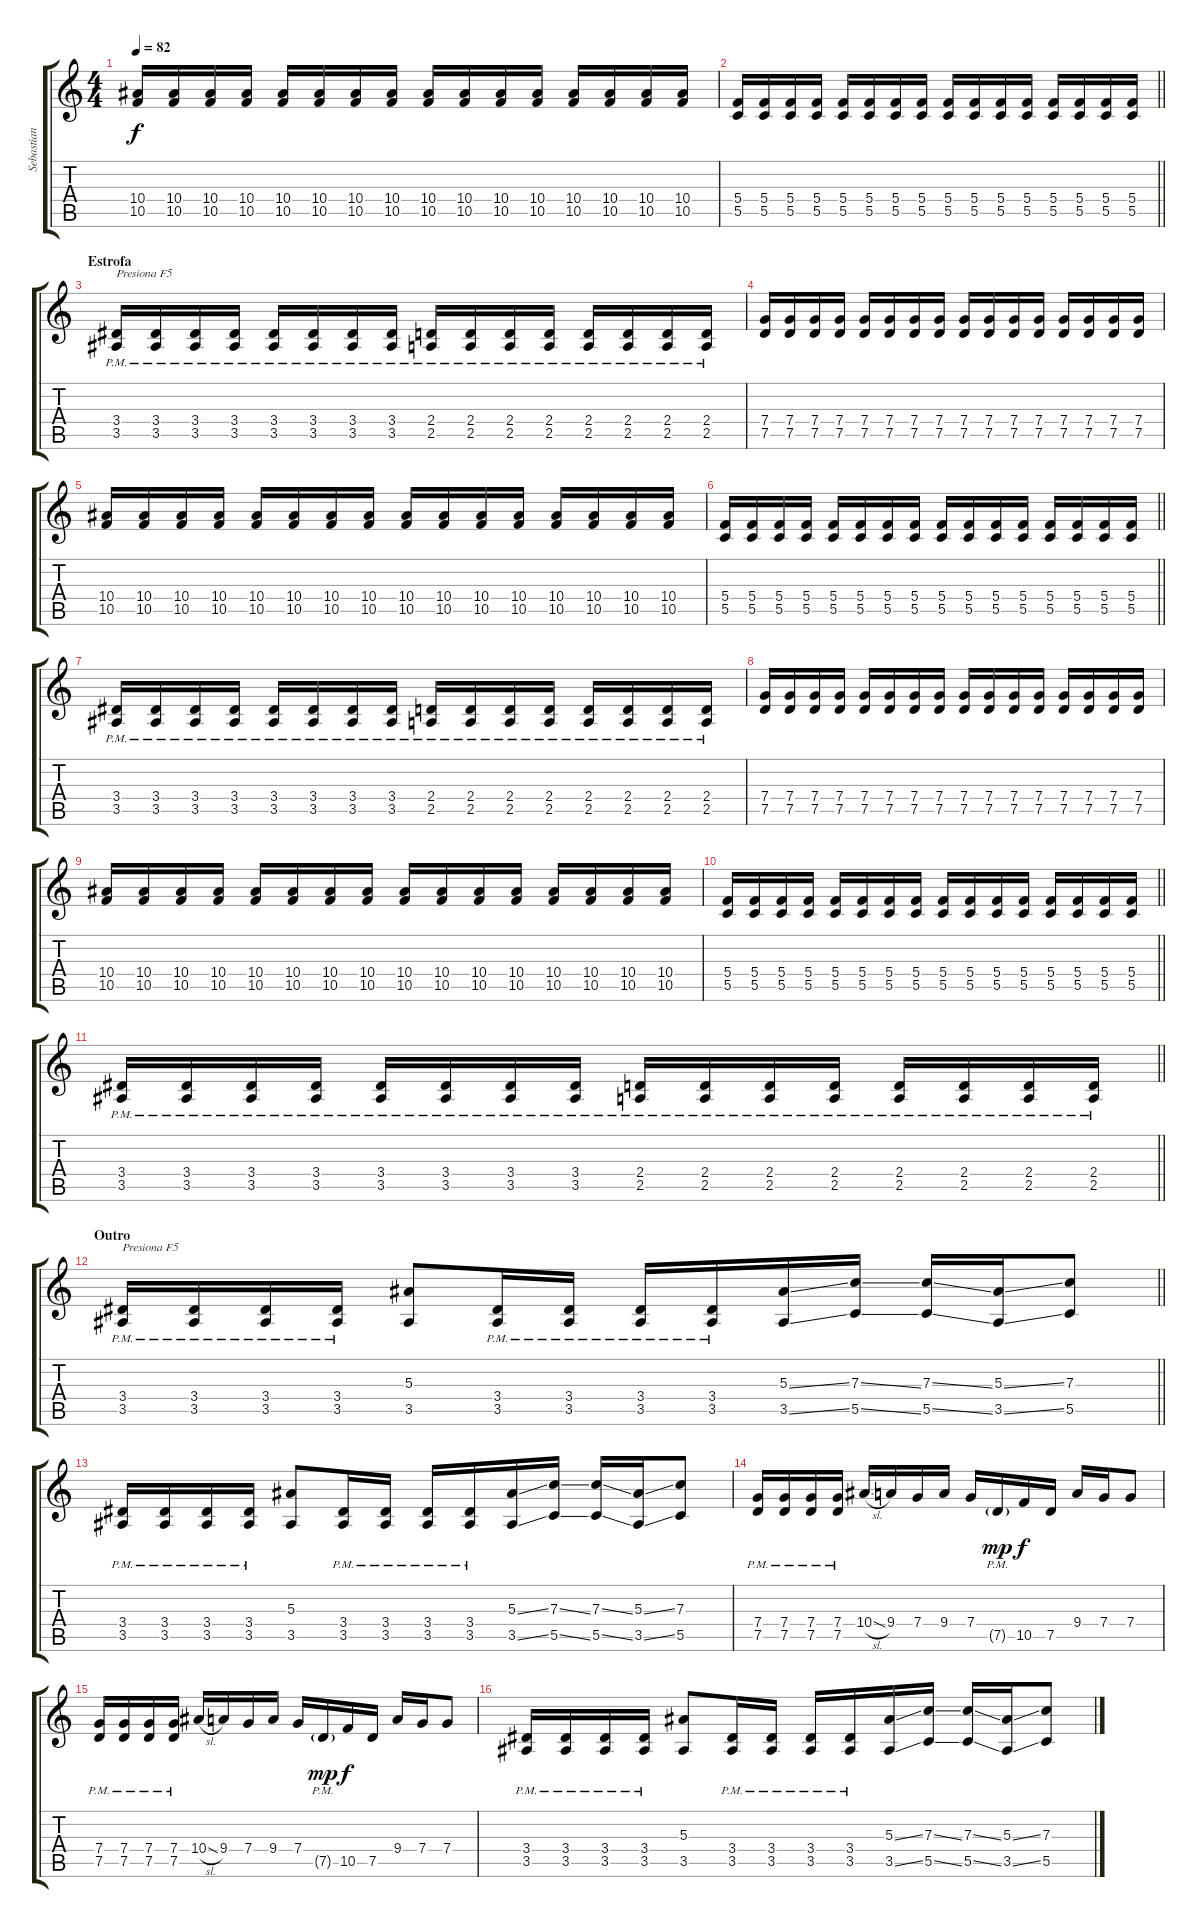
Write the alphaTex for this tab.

\track ("Sebastian" "Sebastian") {instrument distortionguitar}
\staff {score tabs}
\tuning (D4 A3 F3 C3 G2 D2) {hide}
\ts (4 4)
\tempo 82
\clef g2
\ks c
(10.4 10.5).16{dy f} (10.4 10.5).16 (10.4 10.5).16 (10.4 10.5).16 (10.4 10.5).16 (10.4 10.5).16 (10.4 10.5).16 (10.4 10.5).16 (10.4 10.5).16 (10.4 10.5).16 (10.4 10.5).16 (10.4 10.5).16 (10.4 10.5).16 (10.4 10.5).16 (10.4 10.5).16 (10.4 10.5).16 |
\barLineRight lightlight
(5.4 5.5).16 (5.4 5.5).16 (5.4 5.5).16 (5.4 5.5).16 (5.4 5.5).16 (5.4 5.5).16 (5.4 5.5).16 (5.4 5.5).16 (5.4 5.5).16 (5.4 5.5).16 (5.4 5.5).16 (5.4 5.5).16 (5.4 5.5).16 (5.4 5.5).16 (5.4 5.5).16 (5.4 5.5).16 |
\section ("" "Estrofa")
(3.4{pm} 3.5{pm}).16{txt "Presiona F5"} (3.4{pm} 3.5{pm}).16 (3.4{pm} 3.5{pm}).16 (3.4{pm} 3.5{pm}).16 (3.4{pm} 3.5{pm}).16 (3.4{pm} 3.5{pm}).16 (3.4{pm} 3.5{pm}).16 (3.4{pm} 3.5{pm}).16 (2.4{pm} 2.5{pm}).16 (2.4{pm} 2.5{pm}).16 (2.4 2.5{pm}).16 (2.4{pm} 2.5{pm}).16 (2.4{pm} 2.5{pm}).16 (2.4{pm} 2.5{pm}).16 (2.4{pm} 2.5{pm}).16 (2.4{pm} 2.5{pm}).16 |
(7.4 7.5).16 (7.4 7.5).16 (7.4 7.5).16 (7.4 7.5).16 (7.4 7.5).16 (7.4 7.5).16 (7.4 7.5).16 (7.4 7.5).16 (7.4 7.5).16 (7.4 7.5).16 (7.4 7.5).16 (7.4 7.5).16 (7.4 7.5).16 (7.4 7.5).16 (7.4 7.5).16 (7.4 7.5).16 |
(10.4 10.5).16 (10.4 10.5).16 (10.4 10.5).16 (10.4 10.5).16 (10.4 10.5).16 (10.4 10.5).16 (10.4 10.5).16 (10.4 10.5).16 (10.4 10.5).16 (10.4 10.5).16 (10.4 10.5).16 (10.4 10.5).16 (10.4 10.5).16 (10.4 10.5).16 (10.4 10.5).16 (10.4 10.5).16 |
\barLineRight lightlight
(5.4 5.5).16 (5.4 5.5).16 (5.4 5.5).16 (5.4 5.5).16 (5.4 5.5).16 (5.4 5.5).16 (5.4 5.5).16 (5.4 5.5).16 (5.4 5.5).16 (5.4 5.5).16 (5.4 5.5).16 (5.4 5.5).16 (5.4 5.5).16 (5.4 5.5).16 (5.4 5.5).16 (5.4 5.5).16 |
(3.4{pm} 3.5{pm}).16 (3.4{pm} 3.5{pm}).16 (3.4{pm} 3.5{pm}).16 (3.4{pm} 3.5{pm}).16 (3.4{pm} 3.5{pm}).16 (3.4{pm} 3.5{pm}).16 (3.4{pm} 3.5{pm}).16 (3.4{pm} 3.5{pm}).16 (2.4{pm} 2.5{pm}).16 (2.4{pm} 2.5{pm}).16 (2.4 2.5{pm}).16 (2.4{pm} 2.5{pm}).16 (2.4{pm} 2.5{pm}).16 (2.4{pm} 2.5{pm}).16 (2.4{pm} 2.5{pm}).16 (2.4{pm} 2.5{pm}).16 |
(7.4 7.5).16 (7.4 7.5).16 (7.4 7.5).16 (7.4 7.5).16 (7.4 7.5).16 (7.4 7.5).16 (7.4 7.5).16 (7.4 7.5).16 (7.4 7.5).16 (7.4 7.5).16 (7.4 7.5).16 (7.4 7.5).16 (7.4 7.5).16 (7.4 7.5).16 (7.4 7.5).16 (7.4 7.5).16 |
(10.4 10.5).16 (10.4 10.5).16 (10.4 10.5).16 (10.4 10.5).16 (10.4 10.5).16 (10.4 10.5).16 (10.4 10.5).16 (10.4 10.5).16 (10.4 10.5).16 (10.4 10.5).16 (10.4 10.5).16 (10.4 10.5).16 (10.4 10.5).16 (10.4 10.5).16 (10.4 10.5).16 (10.4 10.5).16 |
\barLineRight lightlight
(5.4 5.5).16 (5.4 5.5).16 (5.4 5.5).16 (5.4 5.5).16 (5.4 5.5).16 (5.4 5.5).16 (5.4 5.5).16 (5.4 5.5).16 (5.4 5.5).16 (5.4 5.5).16 (5.4 5.5).16 (5.4 5.5).16 (5.4 5.5).16 (5.4 5.5).16 (5.4 5.5).16 (5.4 5.5).16 |
\barLineRight lightlight
(3.4{pm} 3.5{pm}).16 (3.4{pm} 3.5{pm}).16 (3.4{pm} 3.5{pm}).16 (3.4{pm} 3.5{pm}).16 (3.4{pm} 3.5{pm}).16 (3.4{pm} 3.5{pm}).16 (3.4{pm} 3.5{pm}).16 (3.4{pm} 3.5{pm}).16 (2.4{pm} 2.5{pm}).16 (2.4{pm} 2.5{pm}).16 (2.4 2.5{pm}).16 (2.4{pm} 2.5{pm}).16 (2.4{pm} 2.5{pm}).16 (2.4{pm} 2.5{pm}).16 (2.4{pm} 2.5{pm}).16 (2.4{pm} 2.5{pm}).16 |
\section ("" "Outro")
\barLineRight lightlight
(3.4{pm} 3.5{pm}).16{txt "Presiona F5" volume 11 instrument distortionguitar} (3.4{pm} 3.5{pm}).16 (3.4{pm} 3.5{pm}).16 (3.4{pm} 3.5{pm}).16 (5.3 3.5).8 (3.4{pm} 3.5{pm}).16 (3.4{pm} 3.5{pm}).16 (3.4{pm} 3.5{pm}).16 (3.4{pm} 3.5{pm}).16 (5.3{ss} 3.5{ss}).16 (7.3{ss} 5.5{ss}).16 (7.3{ss} 5.5{ss}).16 (5.3{ss} 3.5{ss}).16 (7.3 5.5).8 |
(3.4{pm} 3.5{pm}).16 (3.4{pm} 3.5{pm}).16 (3.4{pm} 3.5{pm}).16 (3.4{pm} 3.5{pm}).16 (5.3 3.5).8 (3.4{pm} 3.5{pm}).16 (3.4{pm} 3.5{pm}).16 (3.4{pm} 3.5{pm}).16 (3.4{pm} 3.5{pm}).16 (5.3{ss} 3.5{ss}).16 (7.3{ss} 5.5{ss}).16 (7.3{ss} 5.5{ss}).16 (5.3{ss} 3.5{ss}).16 (7.3 5.5).8 |
(7.4{pm} 7.5{pm}).16 (7.4{pm} 7.5{pm}).16 (7.4{pm} 7.5{pm}).16 (7.4{pm} 7.5{pm}).16 10.4{sl}.16 9.4.16 7.4.16 9.4.16 7.4.16 7.5{g pm}.16{dy mp} 10.5.16{dy f} 7.5.16 9.4.16 7.4.16 7.4.8 |
(7.4{pm} 7.5{pm}).16 (7.4{pm} 7.5{pm}).16 (7.4{pm} 7.5{pm}).16 (7.4{pm} 7.5{pm}).16 10.4{sl}.16 9.4.16 7.4.16 9.4.16 7.4.16 7.5{g pm}.16{dy mp} 10.5.16{dy f} 7.5.16 9.4.16 7.4.16 7.4.8 |
(3.4{pm} 3.5{pm}).16 (3.4{pm} 3.5{pm}).16 (3.4{pm} 3.5{pm}).16 (3.4{pm} 3.5{pm}).16 (5.3 3.5).8 (3.4{pm} 3.5{pm}).16 (3.4{pm} 3.5{pm}).16 (3.4{pm} 3.5{pm}).16 (3.4{pm} 3.5{pm}).16 (5.3{ss} 3.5{ss}).16 (7.3{ss} 5.5{ss}).16 (7.3{ss} 5.5{ss}).16 (5.3{ss} 3.5{ss}).16 (7.3 5.5).8
